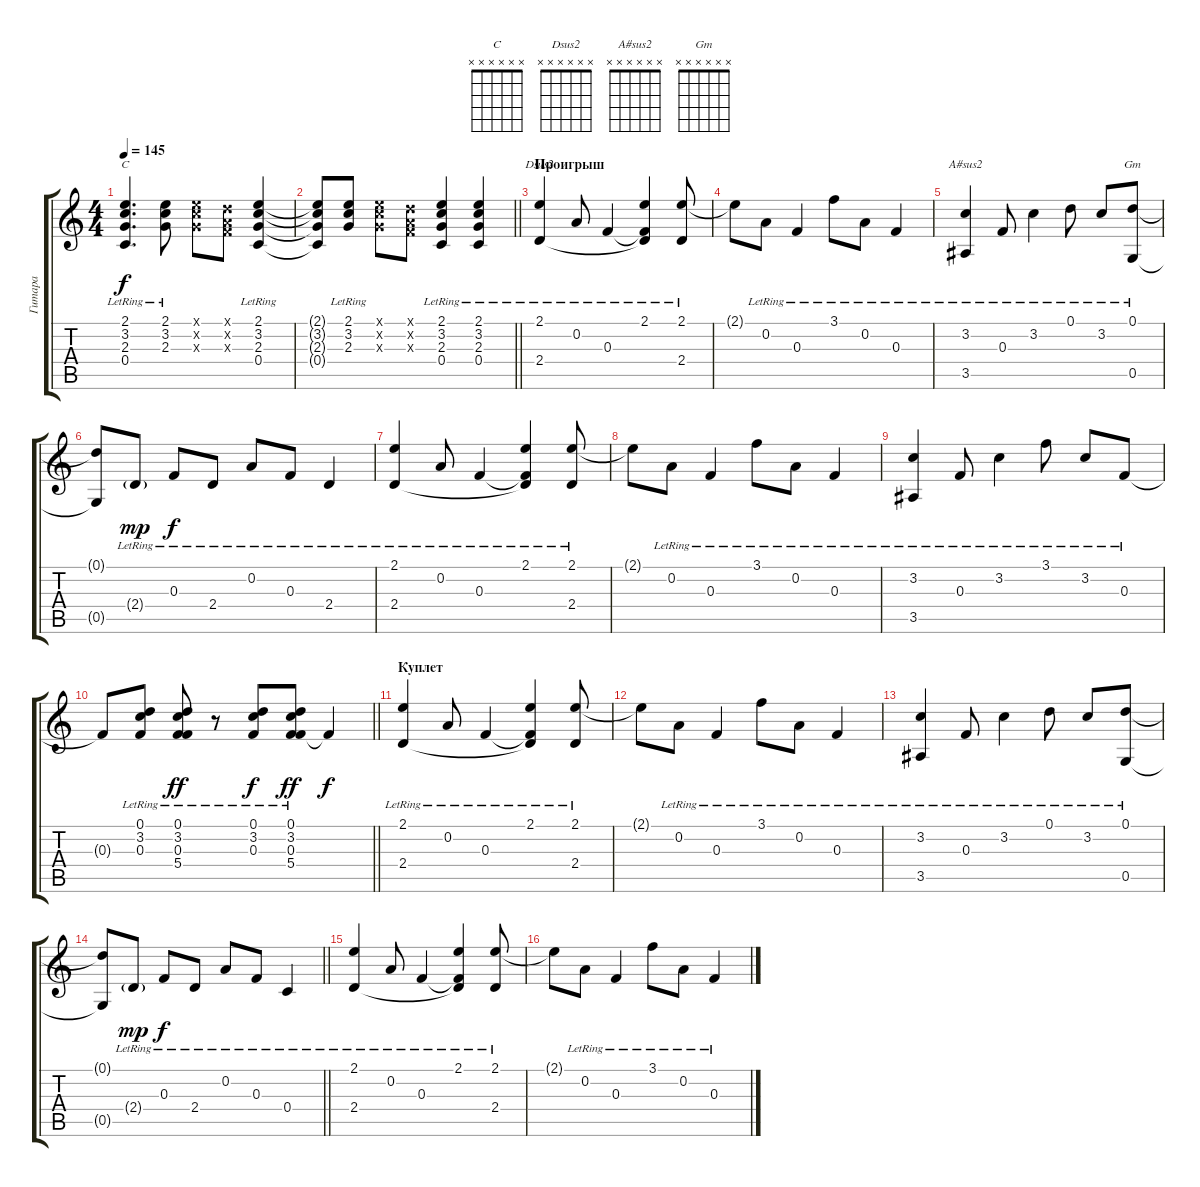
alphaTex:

\track ("Гитара" "Гитара") {instrument acousticguitarnylon}
\staff {score tabs}
\tuning (D4 A3 F3 C3 G2 C2) {hide}
\chord ("C" x x x x x x)
\chord ("Dsus2" x x x x x x)
\chord ("A#sus2" x x x x x x)
\chord ("Gm" x x x x x x)
\ts (4 4)
\tempo 145
\clef g2
\ks c
(2.1{lr} 3.2{lr} 2.3{lr} 0.4{lr}).4{d ch "C" dy f} (2.1{lr} 3.2{lr} 2.3{lr}).8 (2.1{x} 3.2{x} 2.3{x}).8 (0.1{x} 0.2{x} 0.3{x}).8 (2.1{lr} 3.2{lr} 2.3{lr} 0.4{lr}).4 |
\barLineRight lightlight
(2.1{t} 3.2{t} 2.3{t} 0.4{t}).8 (2.1{lr} 3.2{lr} 2.3{lr}).8 (2.1{x} 3.2{x} 2.3{x}).8 (0.1{x} 0.2{x} 0.3{x}).8 (2.1{lr} 3.2{lr} 2.3{lr} 0.4{lr}).4 (2.1{lr} 3.2{lr} 2.3{lr} 0.4{lr}).4 |
\section ("" "Проигрыш")
(2.1{lr} 2.4{lr}).4{ch "Dsus2"} 0.2{lr}.8 0.3{lr}.4 (2.1{lr} 0.3{t} 2.4{t}).4 (2.1{lr} 2.4{lr}).8 |
2.1{t}.8 0.2{lr}.8 0.3{lr}.4 3.1{lr}.8 0.2{lr}.8 0.3{lr}.4 |
(3.2{lr} 3.5{lr}).4{ch "A#sus2"} 0.3{lr}.8 3.2{lr}.4 0.1{lr}.8 3.2{lr}.8 (0.1{lr} 0.5{lr}).8{ch "Gm"} |
(0.1{t} 0.5{t}).8 2.4{g lr}.8{dy mp} 0.3{lr}.8{dy f} 2.4{lr}.8 0.2{lr}.8 0.3{lr}.8 2.4{lr}.4 |
(2.1{lr} 2.4{lr}).4 0.2{lr}.8 0.3{lr}.4 (2.1{lr} 0.3{t} 2.4{t}).4 (2.1{lr} 2.4{lr}).8 |
2.1{t}.8 0.2{lr}.8 0.3{lr}.4 3.1{lr}.8 0.2{lr}.8 0.3{lr}.4 |
(3.2{lr} 3.5{lr}).4 0.3{lr}.8 3.2{lr}.4 3.1{lr}.8 3.2{lr}.8 0.3{lr}.8 |
\barLineRight lightlight
0.3{t}.8 (0.1{lr} 3.2{lr} 0.3{lr}).8 (0.1{lr} 3.2{lr} 0.3{lr} 5.4{lr}).8{dy ff} r.8 (0.1{lr} 3.2{lr} 0.3{lr}).8{dy f} (0.1{lr} 3.2{lr} 0.3{lr} 5.4{lr}).8{dy ff} 0.3{t}.4{dy f} |
\section ("" "Куплет")
(2.1{lr} 2.4{lr}).4 0.2{lr}.8 0.3{lr}.4 (2.1{lr} 0.3{t} 2.4{t}).4 (2.1{lr} 2.4{lr}).8 |
2.1{t}.8 0.2{lr}.8 0.3{lr}.4 3.1{lr}.8 0.2{lr}.8 0.3{lr}.4 |
(3.2{lr} 3.5{lr}).4 0.3{lr}.8 3.2{lr}.4 0.1{lr}.8 3.2{lr}.8 (0.1{lr} 0.5{lr}).8 |
\barLineRight lightlight
(0.1{t} 0.5{t}).8 2.4{g lr}.8{dy mp} 0.3{lr}.8{dy f} 2.4{lr}.8 0.2{lr}.8 0.3{lr}.8 0.4{lr}.4 |
(2.1{lr} 2.4{lr}).4 0.2{lr}.8 0.3{lr}.4 (2.1{lr} 0.3{t} 2.4{t}).4 (2.1{lr} 2.4{lr}).8 |
2.1{t}.8 0.2{lr}.8 0.3{lr}.4 3.1{lr}.8 0.2{lr}.8 0.3{lr}.4
